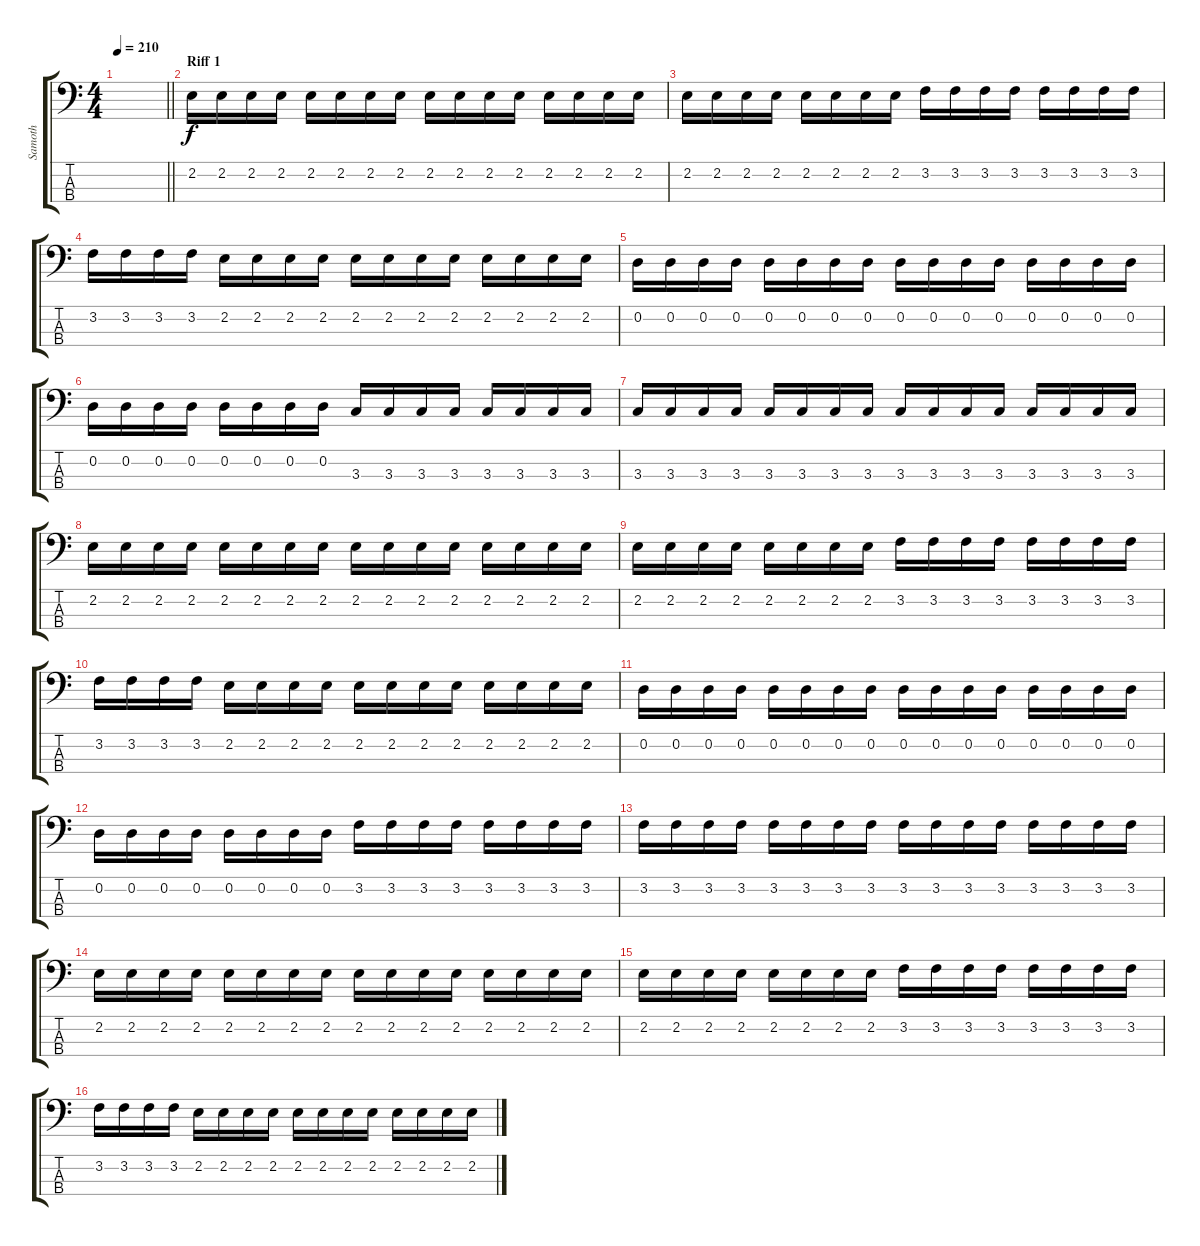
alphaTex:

\track ("Samoth" "Samoth") {instrument electricbasspick}
\staff {score tabs}
\tuning (G2 D2 A1 E1) {hide}
\ts (4 4)
\tempo 210
\clef f4
\barLineRight lightlight
\ks c
|
\section ("" "Riff 1")
2.2.16 2.2.16 2.2.16 2.2.16 2.2.16 2.2.16 2.2.16 2.2.16 2.2.16 2.2.16 2.2.16 2.2.16 2.2.16 2.2.16 2.2.16 2.2.16 |
2.2.16 2.2.16 2.2.16 2.2.16 2.2.16 2.2.16 2.2.16 2.2.16 3.2.16 3.2.16 3.2.16 3.2.16 3.2.16 3.2.16 3.2.16 3.2.16 |
3.2.16 3.2.16 3.2.16 3.2.16 2.2.16 2.2.16 2.2.16 2.2.16 2.2.16 2.2.16 2.2.16 2.2.16 2.2.16 2.2.16 2.2.16 2.2.16 |
0.2.16 0.2.16 0.2.16 0.2.16 0.2.16 0.2.16 0.2.16 0.2.16 0.2.16 0.2.16 0.2.16 0.2.16 0.2.16 0.2.16 0.2.16 0.2.16 |
0.2.16 0.2.16 0.2.16 0.2.16 0.2.16 0.2.16 0.2.16 0.2.16 3.3.16 3.3.16 3.3.16 3.3.16 3.3.16 3.3.16 3.3.16 3.3.16 |
3.3.16 3.3.16 3.3.16 3.3.16 3.3.16 3.3.16 3.3.16 3.3.16 3.3.16 3.3.16 3.3.16 3.3.16 3.3.16 3.3.16 3.3.16 3.3.16 |
2.2.16 2.2.16 2.2.16 2.2.16 2.2.16 2.2.16 2.2.16 2.2.16 2.2.16 2.2.16 2.2.16 2.2.16 2.2.16 2.2.16 2.2.16 2.2.16 |
2.2.16 2.2.16 2.2.16 2.2.16 2.2.16 2.2.16 2.2.16 2.2.16 3.2.16 3.2.16 3.2.16 3.2.16 3.2.16 3.2.16 3.2.16 3.2.16 |
3.2.16 3.2.16 3.2.16 3.2.16 2.2.16 2.2.16 2.2.16 2.2.16 2.2.16 2.2.16 2.2.16 2.2.16 2.2.16 2.2.16 2.2.16 2.2.16 |
0.2.16 0.2.16 0.2.16 0.2.16 0.2.16 0.2.16 0.2.16 0.2.16 0.2.16 0.2.16 0.2.16 0.2.16 0.2.16 0.2.16 0.2.16 0.2.16 |
0.2.16 0.2.16 0.2.16 0.2.16 0.2.16 0.2.16 0.2.16 0.2.16 3.2.16 3.2.16 3.2.16 3.2.16 3.2.16 3.2.16 3.2.16 3.2.16 |
3.2.16 3.2.16 3.2.16 3.2.16 3.2.16 3.2.16 3.2.16 3.2.16 3.2.16 3.2.16 3.2.16 3.2.16 3.2.16 3.2.16 3.2.16 3.2.16 |
2.2.16 2.2.16 2.2.16 2.2.16 2.2.16 2.2.16 2.2.16 2.2.16 2.2.16 2.2.16 2.2.16 2.2.16 2.2.16 2.2.16 2.2.16 2.2.16 |
2.2.16 2.2.16 2.2.16 2.2.16 2.2.16 2.2.16 2.2.16 2.2.16 3.2.16 3.2.16 3.2.16 3.2.16 3.2.16 3.2.16 3.2.16 3.2.16 |
3.2.16 3.2.16 3.2.16 3.2.16 2.2.16 2.2.16 2.2.16 2.2.16 2.2.16 2.2.16 2.2.16 2.2.16 2.2.16 2.2.16 2.2.16 2.2.16
